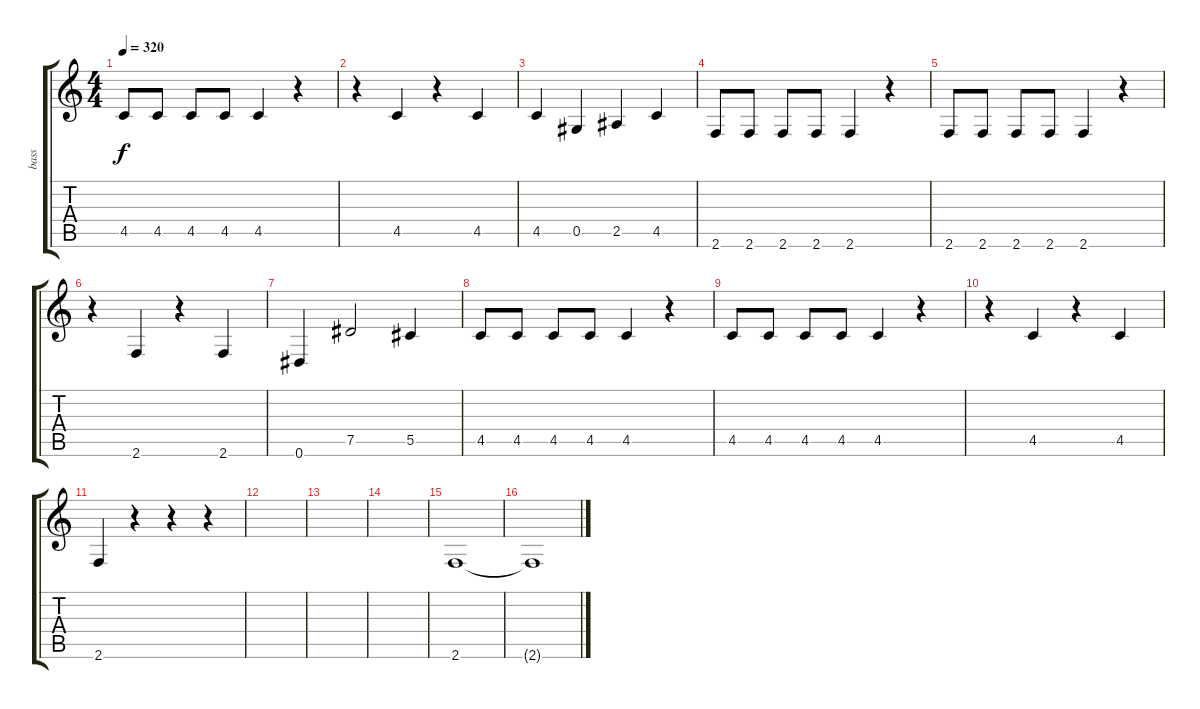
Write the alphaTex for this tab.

\track ("bass" "bass") {instrument electricbassfinger}
\staff {score tabs}
\tuning (Eb4 Bb3 Gb3 Db3 Ab2 Eb2) {hide}
\ts (4 4)
\tempo 320
\clef g2
\ks c
4.5.8{dy f} 4.5.8 4.5.8 4.5.8 4.5.4 r.4 |
r.4 4.5.4 r.4 4.5.4 |
4.5.4 0.5.4 2.5.4 4.5.4 |
2.6.8 2.6.8 2.6.8 2.6.8 2.6.4 r.4 |
2.6.8 2.6.8 2.6.8 2.6.8 2.6.4 r.4 |
r.4 2.6.4 r.4 2.6.4 |
0.6.4 7.5.2 5.5.4 |
4.5.8 4.5.8 4.5.8 4.5.8 4.5.4 r.4 |
4.5.8 4.5.8 4.5.8 4.5.8 4.5.4 r.4 |
r.4 4.5.4 r.4 4.5.4 |
2.6.4 r.4 r.4 r.4 |
|
|
|
2.6.1 |
2.6{t}.1
